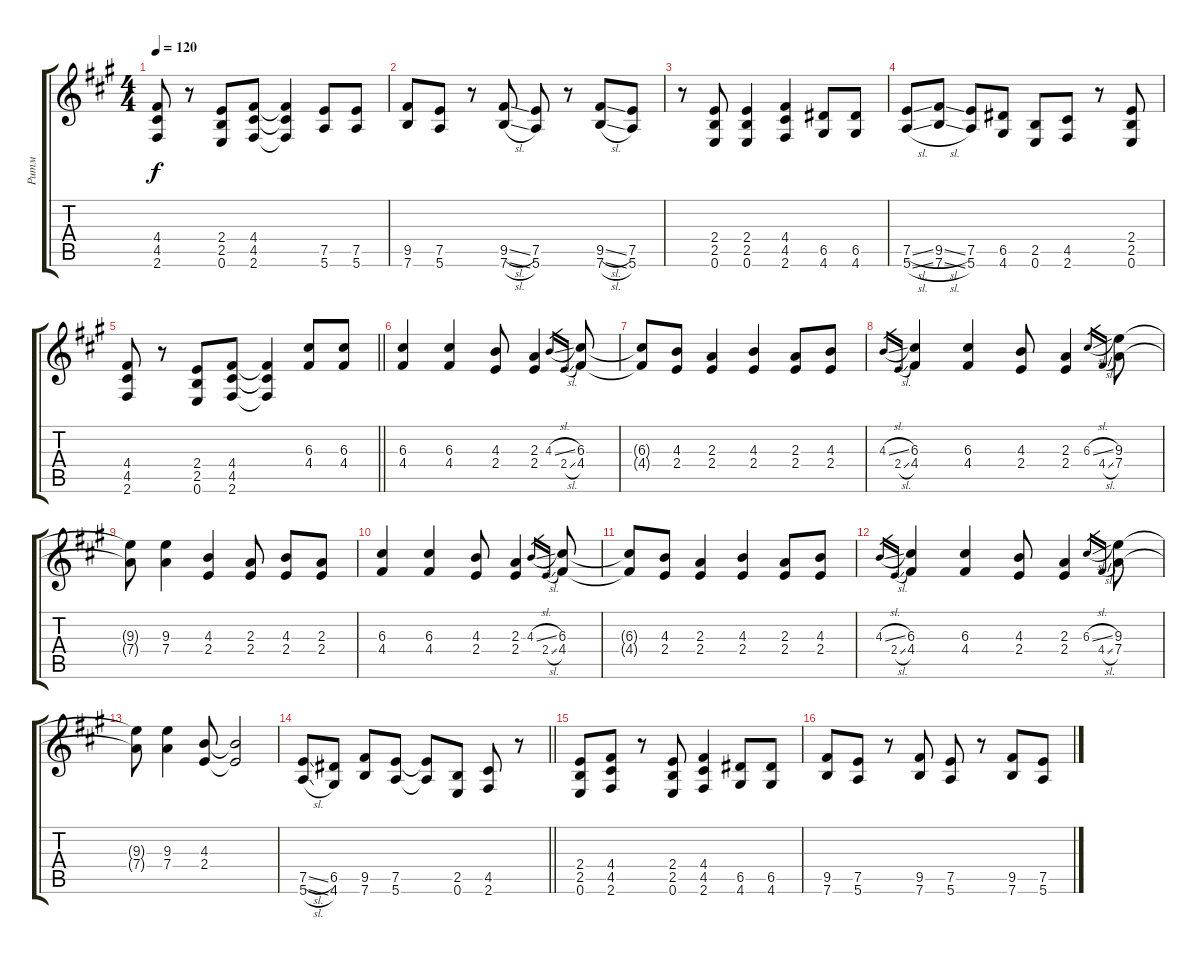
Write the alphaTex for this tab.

\track ("Ритм" "Ритм") {instrument distortionguitar}
\staff {score tabs}
\tuning (E4 B3 G3 D3 A2 E2) {hide}
\ts (4 4)
\tempo 120
\clef g2
\ks a
(4.4 4.5 2.6).8{dy f} r.8 (2.4 2.5 0.6).8 (4.4 4.5 2.6).8 (4.4{t} 4.5{t} 2.6{t}).4 (7.5 5.6).8 (7.5 5.6).8 |
(9.5 7.6).8 (7.5 5.6).8 r.8 (9.5{sl} 7.6{sl}).8 (7.5 5.6).8 r.8 (9.5{sl} 7.6{sl}).8 (7.5 5.6).8 |
r.8 (2.4 2.5 0.6).8 (2.4 2.5 0.6).4 (4.4 4.5 2.6).4 (6.5 4.6).8 (6.5 4.6).8 |
(7.5{sl} 5.6{sl}).8 (9.5{sl} 7.6{sl}).8 (7.5 5.6).8 (6.5 4.6).8 (2.5 0.6).8 (4.5 2.6).8 r.8 (2.4 2.5 0.6).8 |
\barLineRight lightlight
(4.4 4.5 2.6).8 r.8 (2.4 2.5 0.6).8 (4.4 4.5 2.6).8 (4.4{t} 4.5{t} 2.6{t}).4 (6.3 4.4).8 (6.3 4.4).8 |
(6.3 4.4).4 (6.3 4.4).4 (4.3 2.4).8 (2.3 2.4).4 4.3{sl}.16{gr} 2.4{sl}.16{gr} (6.3 4.4).8 |
(6.3{t} 4.4{t}).8 (4.3 2.4).8 (2.3 2.4).4 (4.3 2.4).4 (2.3 2.4).8 (4.3 2.4).8 |
4.3{sl}.16{gr} 2.4{sl}.16{gr} (6.3 4.4).4 (6.3 4.4).4 (4.3 2.4).8 (2.3 2.4).4 6.3{sl}.16{gr} 4.4{sl}.16{gr} (9.3 7.4).8 |
(9.3{t} 7.4{t}).8 (9.3 7.4).4 (4.3 2.4).4 (2.3 2.4).8 (4.3 2.4).8 (2.3 2.4).8 |
(6.3 4.4).4 (6.3 4.4).4 (4.3 2.4).8 (2.3 2.4).4 4.3{sl}.16{gr} 2.4{sl}.16{gr} (6.3 4.4).8 |
(6.3{t} 4.4{t}).8 (4.3 2.4).8 (2.3 2.4).4 (4.3 2.4).4 (2.3 2.4).8 (4.3 2.4).8 |
4.3{sl}.16{gr} 2.4{sl}.16{gr} (6.3 4.4).4 (6.3 4.4).4 (4.3 2.4).8 (2.3 2.4).4 6.3{sl}.16{gr} 4.4{sl}.16{gr} (9.3 7.4).8 |
(9.3{t} 7.4{t}).8 (9.3 7.4).4 (4.3 2.4).8 (4.3{t} 2.4{t}).2 |
\barLineRight lightlight
(7.5{sl} 5.6{sl}).8 (6.5 4.6).8 (9.5 7.6).8 (7.5 5.6).8 (7.5{t} 5.6{t}).8 (2.5 0.6).8 (4.5 2.6).8 r.8 |
(2.4 2.5 0.6).8 (4.4 4.5 2.6).8 r.8 (2.4 2.5 0.6).8 (4.4 4.5 2.6).4 (6.5 4.6).8 (6.5 4.6).8 |
(9.5 7.6).8 (7.5 5.6).8 r.8 (9.5 7.6).8 (7.5 5.6).8 r.8 (9.5 7.6).8 (7.5 5.6).8
